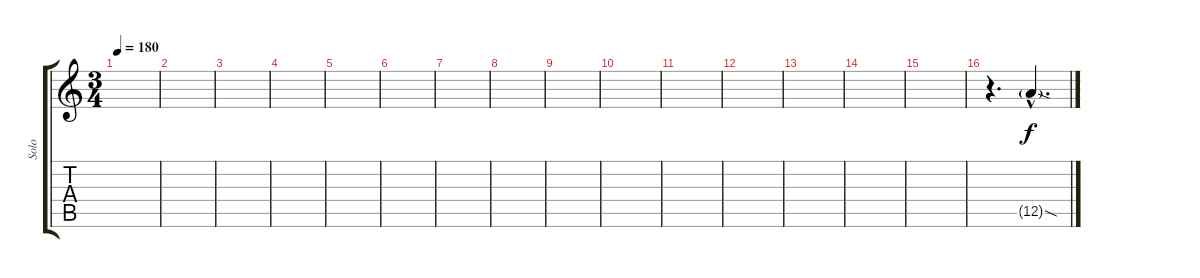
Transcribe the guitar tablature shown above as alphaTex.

\track ("Solo" "Solo") {instrument overdrivenguitar}
\staff {score tabs}
\tuning (E4 B3 G3 D3 A2 D2) {hide}
\ts (3 4)
\tempo 180
\clef g2
\ks c
|
|
|
|
|
|
|
|
|
|
|
|
|
|
|
r.4{d} 12.5{sod g hac}.4{d}
